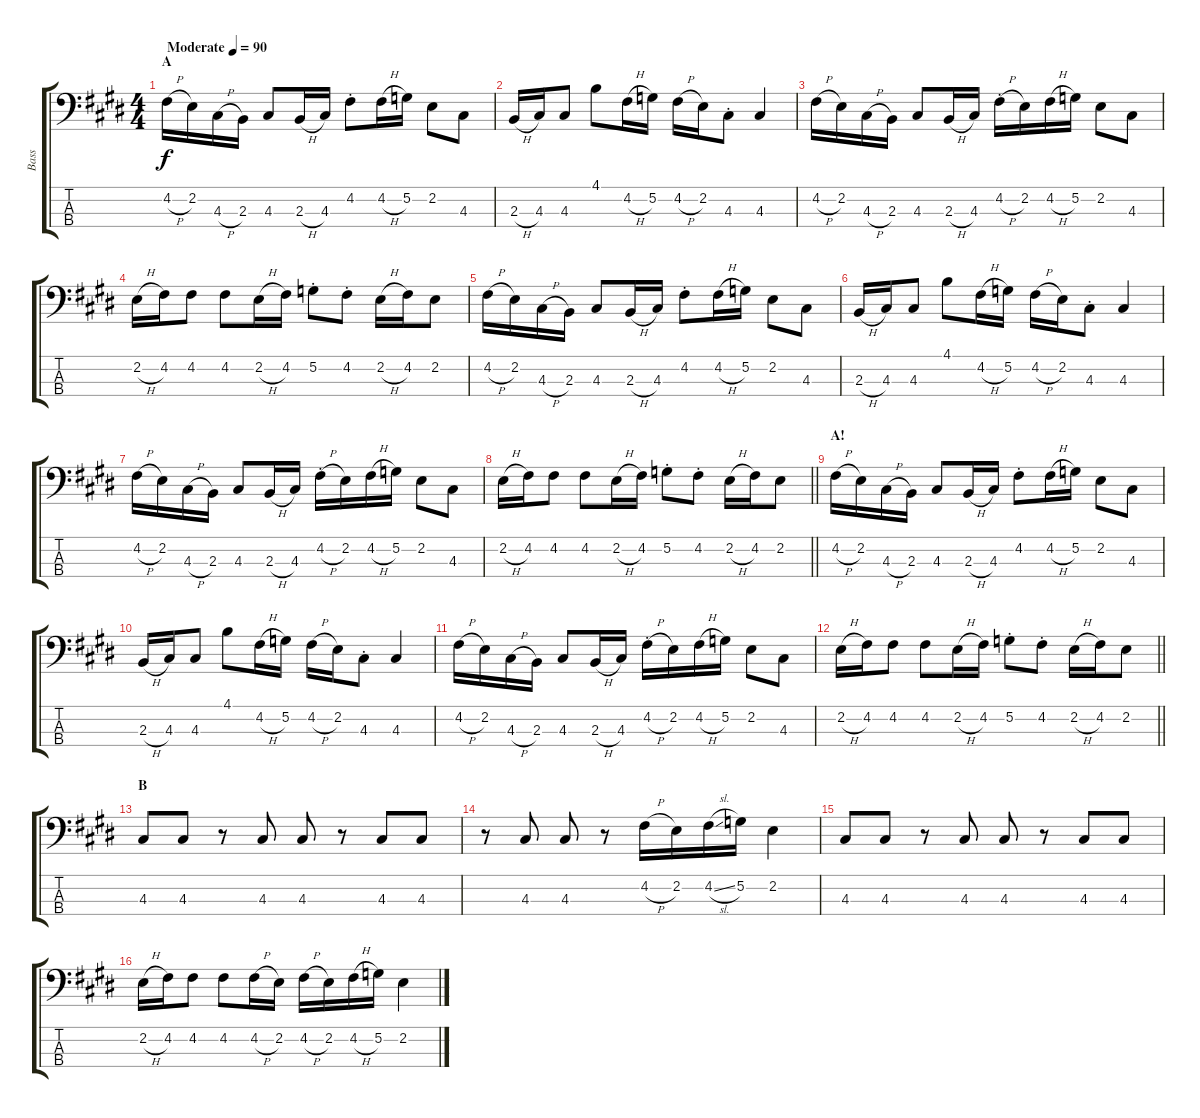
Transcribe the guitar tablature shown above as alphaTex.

\track ("Bass" "Bass") {instrument electricbasspick}
\staff {score tabs}
\tuning (G2 D2 A1 E1) {hide}
\ts (4 4)
\section ("" "A")
\tempo (90 "Moderate")
\clef f4
\ks c#minor
4.2{h}.16{dy f instrument electricbasspick} 2.2.16 4.3{h}.16 2.3.16 4.3.8 2.3{h}.16 4.3.16 4.2{st}.8 4.2{h}.16 5.2.16 2.2.8 4.3.8 |
2.3{h}.16 4.3.16 4.3.8 4.1.8 4.2{h}.16 5.2.16 4.2{h}.16 2.2.16 4.3{st}.8 4.3.4 |
4.2{h}.16 2.2.16 4.3{h}.16 2.3.16 4.3.8 2.3{h}.16 4.3.16 4.2{h st}.16 2.2.16 4.2{h}.16 5.2.16 2.2.8 4.3.8 |
2.2{h}.16 4.2.16 4.2.8 4.2.8 2.2{h}.16 4.2.16 5.2{st}.8 4.2{st}.8 2.2{h}.16 4.2.16 2.2.8 |
4.2{h}.16 2.2.16 4.3{h}.16 2.3.16 4.3.8 2.3{h}.16 4.3.16 4.2{st}.8 4.2{h}.16 5.2.16 2.2.8 4.3.8 |
2.3{h}.16 4.3.16 4.3.8 4.1.8 4.2{h}.16 5.2.16 4.2{h}.16 2.2.16 4.3{st}.8 4.3.4 |
4.2{h}.16 2.2.16 4.3{h}.16 2.3.16 4.3.8 2.3{h}.16 4.3.16 4.2{h st}.16 2.2.16 4.2{h}.16 5.2.16 2.2.8 4.3.8 |
\barLineRight lightlight
2.2{h}.16 4.2.16 4.2.8 4.2.8 2.2{h}.16 4.2.16 5.2{st}.8 4.2{st}.8 2.2{h}.16 4.2.16 2.2.8 |
\section ("" "A!")
4.2{h}.16 2.2.16 4.3{h}.16 2.3.16 4.3.8 2.3{h}.16 4.3.16 4.2{st}.8 4.2{h}.16 5.2.16 2.2.8 4.3.8 |
2.3{h}.16 4.3.16 4.3.8 4.1.8 4.2{h}.16 5.2.16 4.2{h}.16 2.2.16 4.3{st}.8 4.3.4 |
4.2{h}.16 2.2.16 4.3{h}.16 2.3.16 4.3.8 2.3{h}.16 4.3.16 4.2{h st}.16 2.2.16 4.2{h}.16 5.2.16 2.2.8 4.3.8 |
\barLineRight lightlight
2.2{h}.16 4.2.16 4.2.8 4.2.8 2.2{h}.16 4.2.16 5.2{st}.8 4.2{st}.8 2.2{h}.16 4.2.16 2.2.8 |
\section ("" "B")
4.3.8 4.3.8 r.8 4.3.8 4.3.8 r.8 4.3.8 4.3.8 |
r.8 4.3.8 4.3.8 r.8 4.2{h}.16 2.2.16 4.2{sl}.16 5.2.16 2.2.4 |
4.3.8 4.3.8 r.8 4.3.8 4.3.8 r.8 4.3.8 4.3.8 |
2.2{h}.16 4.2.16 4.2.8 4.2.8 4.2{h}.16 2.2.16 4.2{h}.16 2.2.16 4.2{h}.16 5.2.16 2.2.4
